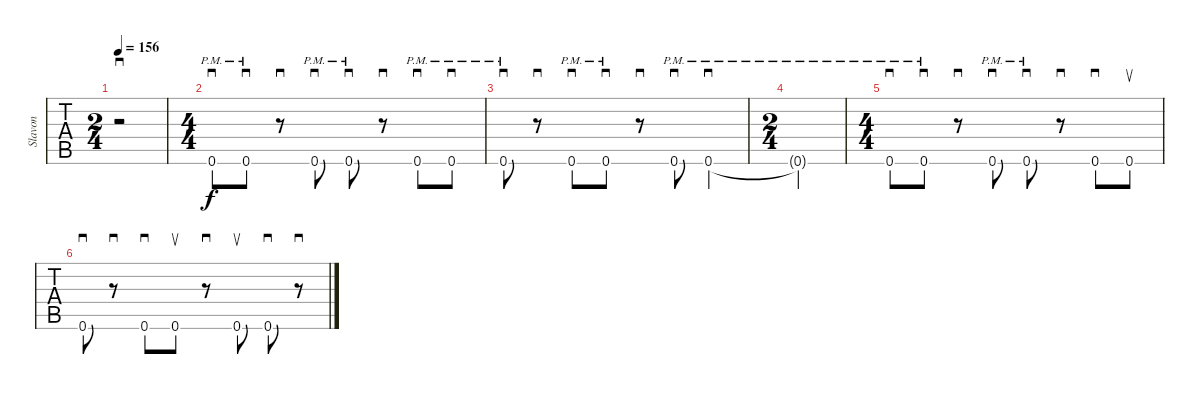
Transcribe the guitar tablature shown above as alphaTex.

\track ("Slavon" "Slavon") {instrument distortionguitar}
\staff {tabs}
\tuning (Eb4 Bb3 Gb3 Db3 Ab2 Db2) {hide}
\ts (2 4)
\tempo 156
\clef g2
\ks c
r.2{sd dy f} |
\ts (4 4)
0.6{pm}.8{sd} 0.6{pm}.8{sd} r.8{sd} 0.6{pm}.8{sd} 0.6{pm}.8{sd} r.8{sd} 0.6{pm}.8{sd} 0.6{pm}.8{sd} |
0.6{pm}.8{sd} r.8{sd} 0.6{pm}.8{sd} 0.6{pm}.8{sd} r.8{sd} 0.6{pm}.8{sd} 0.6{pm}.4{sd} |
\ts (2 4)
0.6{pm t}.2 |
\ts (4 4)
0.6{pm}.8{sd} 0.6{pm}.8{sd} r.8{sd} 0.6{pm}.8{sd} 0.6{pm}.8{sd} r.8{sd} 0.6.8{sd} 0.6.8{su} |
0.6.8{sd} r.8{sd} 0.6.8{sd} 0.6.8{su} r.8{sd} 0.6.8{su} 0.6.8{sd} r.8{sd}
